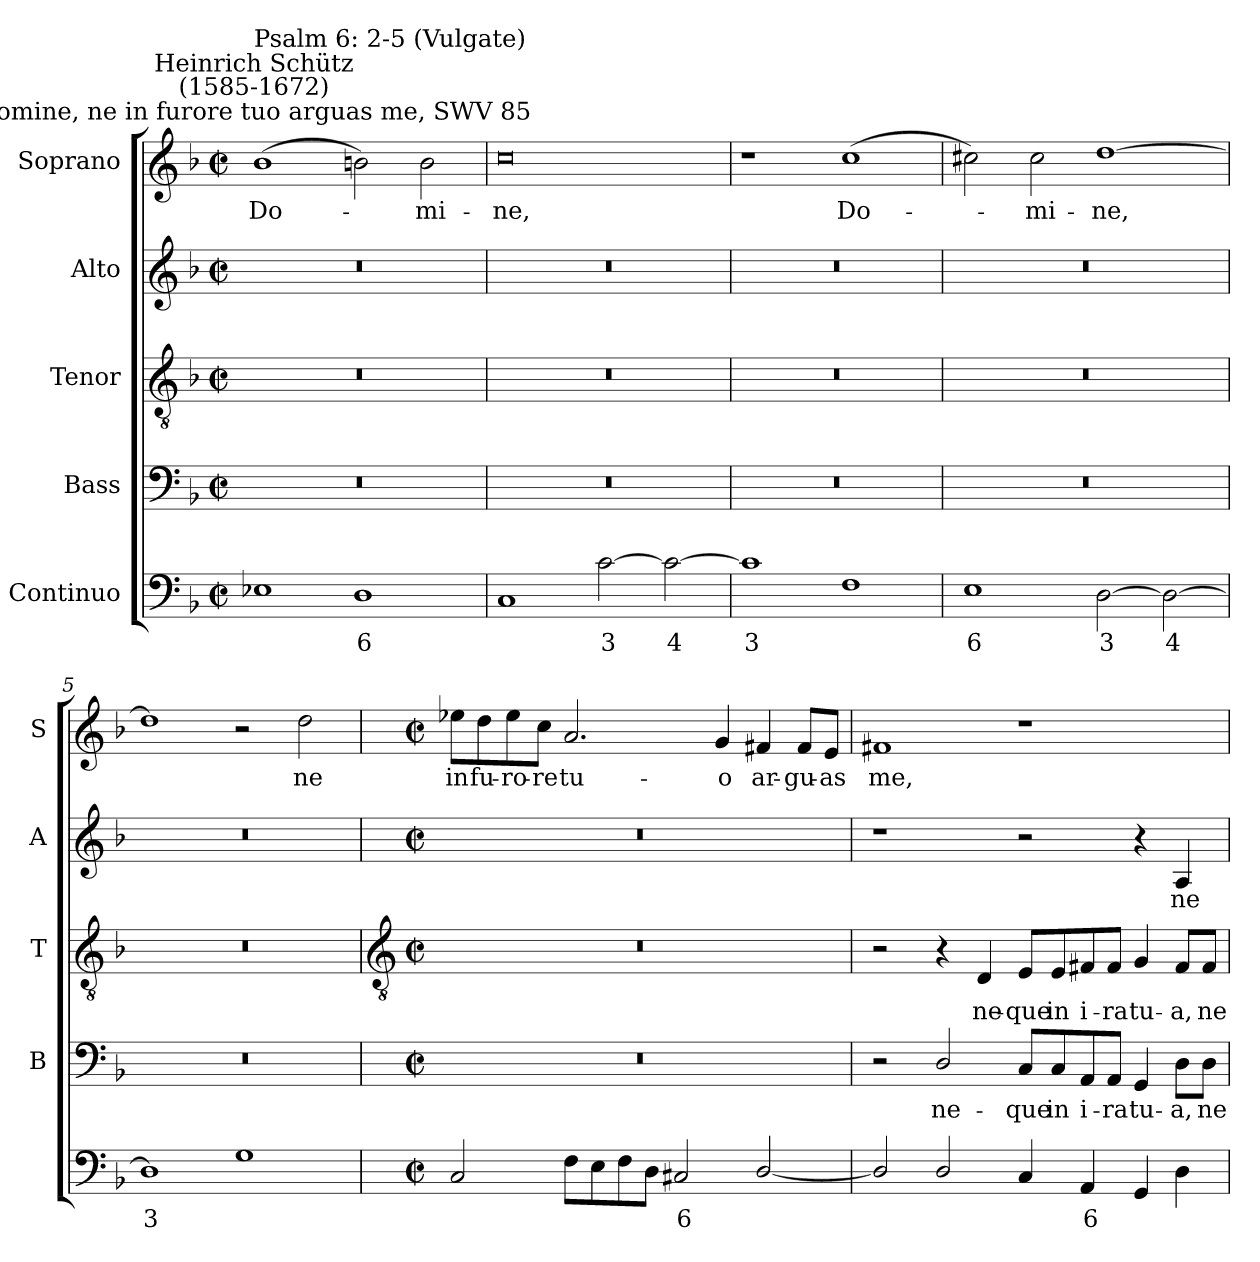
**kern	**text	**kern	**text	**kern	**text	**kern	**text	**kern	**text
*part5	*part5	*part4	*part4	*part3	*part3	*part2	*part2	*part1	*part1
*staff5	*staff5	*staff4	*staff4	*staff3	*staff3	*staff2	*staff2	*staff1	*staff1
*I"Continuo	*	*I"Bass	*	*I"Tenor	*	*I"Alto	*	*I"Soprano	*
*	*	*I'B	*	*I'T	*	*I'A	*	*I'S	*
*clefF4	*	*clefF4	*	*clefGv2	*	*clefG2	*	*clefG2	*
*k[b-]	*	*k[b-]	*	*k[b-]	*	*k[b-]	*	*k[b-]	*
*F:	*	*F:	*	*F:	*	*F:	*	*F:	*
*M4/2	*	*M4/2	*	*M4/2	*	*M4/2	*	*M4/2	*
*met(c|)	*	*met(c|)	*	*met(c|)	*	*met(c|)	*	*met(c|)	*
=1	=1	=1	=1	=1	=1	=1	=1	=1	=1
!	!	!	!	!	!	!	!	!LO:TX:a:cj:t=Domine, ne in furore tuo arguas me, SWV 85	!
!	!	!	!	!	!	!	!	!LO:TX:a:cj:t=Heinrich Schütz\n(1585-1672)	!
!	!	!	!	!	!	!	!	!LO:TX:a:t=Psalm 6&colon; 2-5 (Vulgate)	!
!	!	!	!	!	!	!	!	!	!LO:LY:b
1E-X	.	0r	.	0r	.	0r	.	(>1b-	Do-
!	!LO:LY:b	!	!	!	!	!	!	!	!
1D	6	.	.	.	.	.	.	2bn)	.
!	!	!	!	!	!	!	!	!	!LO:LY:b
.	.	.	.	.	.	.	.	2b	mi-
=2	=2	=2	=2	=2	=2	=2	=2	=2	=2
!	!	!	!	!	!	!	!	!	!LO:LY:b
1C	.	0r	.	0r	.	0r	.	0cc	-ne,
!	!LO:LY:b	!	!	!	!	!	!	!	!
[2c	3	.	.	.	.	.	.	.	.
!	!LO:LY:b	!	!	!	!	!	!	!	!
2c_	4	.	.	.	.	.	.	.	.
=3	=3	=3	=3	=3	=3	=3	=3	=3	=3
!	!LO:LY:b	!	!	!	!	!	!	!	!
1c]	3	0r	.	0r	.	0r	.	1r	.
!	!	!	!	!	!	!	!	!	!LO:LY:b
1F	.	.	.	.	.	.	.	(>1cc	Do-
=4	=4	=4	=4	=4	=4	=4	=4	=4	=4
!	!LO:LY:b	!	!	!	!	!	!	!	!
1E	6	0r	.	0r	.	0r	.	2cc#X)	.
!	!	!	!	!	!	!	!	!	!LO:LY:b
.	.	.	.	.	.	.	.	2cc#	mi-
!	!LO:LY:b	!	!	!	!	!	!	!	!LO:LY:b
[2D	3	.	.	.	.	.	.	[1dd	-ne,
!	!LO:LY:b	!	!	!	!	!	!	!	!
2D_	4	.	.	.	.	.	.	.	.
=5	=5	=5	=5	=5	=5	=5	=5	=5	=5
!	!LO:LY:b	!	!	!	!	!	!	!	!
1D]	3	0r	.	0r	.	0r	.	1dd]	.
1G	.	.	.	.	.	.	.	2r	.
!	!	!	!	!	!	!	!	!	!LO:LY:b
.	.	.	.	.	.	.	.	2dd	ne
!!LO:LB:g=z
=6	=6	=6	=6	=6	=6	=6	=6	=6	=6
*	*	*	*	*clefGv2	*	*	*	*	*
*M4/2	*	*M4/2	*	*M4/2	*	*M4/2	*	*M4/2	*
*met(c|)	*	*met(c|)	*	*met(c|)	*	*met(c|)	*	*met(c|)	*
!	!	!	!	!	!	!	!	!	!LO:LY:b
2C	.	0r	.	0r	.	0r	.	8ee-X\L	in
!	!	!	!	!	!	!	!	!	!LO:LY:b
.	.	.	.	.	.	.	.	8dd\	fu-
!	!	!	!	!	!	!	!	!	!LO:LY:b
.	.	.	.	.	.	.	.	8ee-\	-ro-
!	!	!	!	!	!	!	!	!	!LO:LY:b
.	.	.	.	.	.	.	.	8cc\J	-re
!	!	!	!	!	!	!	!	!	!LO:LY:b
8FL	.	.	.	.	.	.	.	2.a	tu-
8E	.	.	.	.	.	.	.	.	.
8F	.	.	.	.	.	.	.	.	.
8DJ	.	.	.	.	.	.	.	.	.
!	!LO:LY:b	!	!	!	!	!	!	!	!
2C#X	6	.	.	.	.	.	.	.	.
!	!	!	!	!	!	!	!	!	!LO:LY:b
.	.	.	.	.	.	.	.	4g	-o
!	!	!	!	!	!	!	!	!	!LO:LY:b
[2D/	.	.	.	.	.	.	.	4f#X	ar-
!	!	!	!	!	!	!	!	!	!LO:LY:b
.	.	.	.	.	.	.	.	8f#/L	-gu-
!	!	!	!	!	!	!	!	!	!LO:LY:b
.	.	.	.	.	.	.	.	8e/J	-as
=7	=7	=7	=7	=7	=7	=7	=7	=7	=7
!	!	!	!	!	!	!	!	!	!LO:LY:b
2D/]	.	2r	.	2r	.	1r	.	1f#X	me,
!	!	!	!LO:LY:b	!	!	!	!	!	!
2D/	.	2D/	ne-	4r	.	.	.	.	.
!	!	!	!	!	!LO:LY:b	!	!	!	!
.	.	.	.	4D	ne-	.	.	.	.
!	!	!	!LO:LY:b	!	!LO:LY:b	!	!	!	!
4C	.	8C/L	-que	8E/L	-que	2r	.	1r	.
!	!	!	!LO:LY:b	!	!LO:LY:b	!	!	!	!
.	.	8C/	in	8E/	in	.	.	.	.
!	!LO:LY:b	!	!LO:LY:b	!	!LO:LY:b	!	!	!	!
4AA	6	8AA/	i-	8F#X/	i-	.	.	.	.
!	!	!	!LO:LY:b	!	!LO:LY:b	!	!	!	!
.	.	8AA/J	-ra	8F#/J	-ra	.	.	.	.
!	!	!	!LO:LY:b	!	!LO:LY:b	!	!	!	!
4GG	.	4GG	tu-	4G	tu-	4r	.	.	.
!	!	!	!LO:LY:b	!	!LO:LY:b	!	!LO:LY:b	!	!
4D	.	8D\L	-a,	8F#/L	-a,	4A	ne-	.	.
!	!	!	!LO:LY:b	!	!LO:LY:b	!	!	!	!
.	.	8D\J	ne-	8F#/J	ne-	.	.	.	.
=	=	=	=	=	=	=	=	=	=
*-	*-	*-	*-	*-	*-	*-	*-	*-	*-
